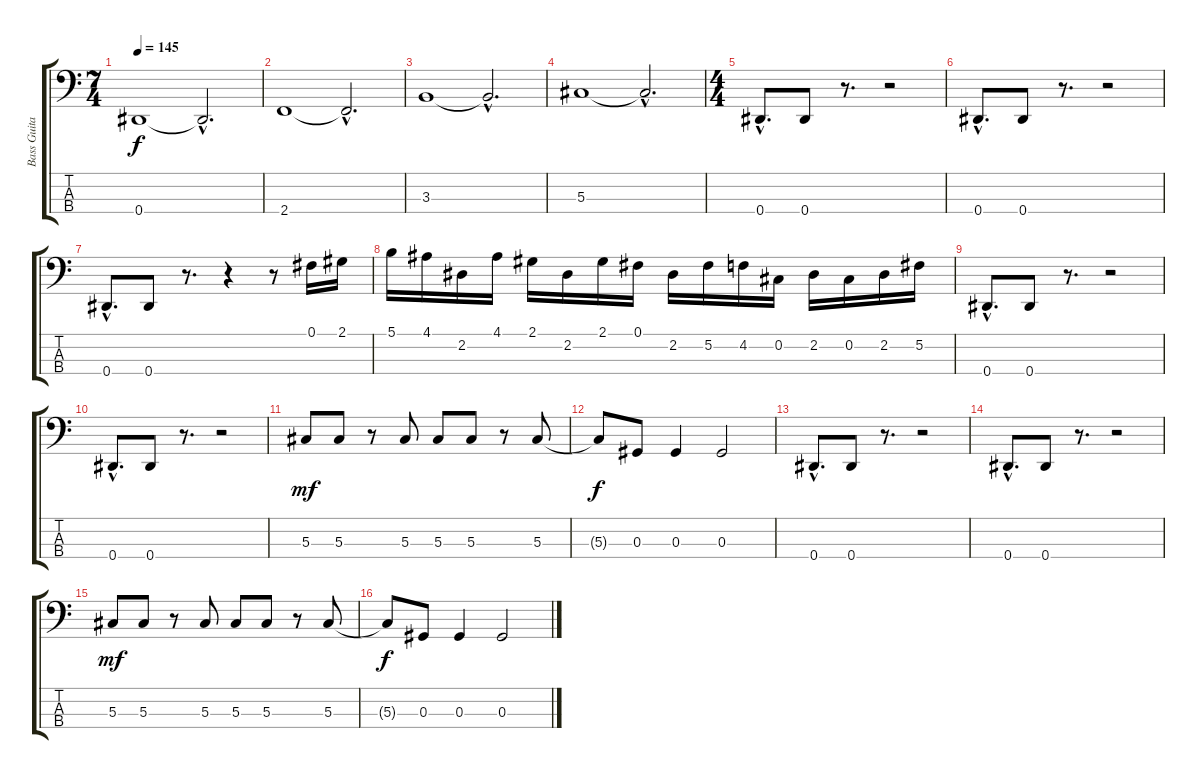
\track ("Bass Guitar" "Bass Guita") {instrument electricbassfinger}
\staff {score tabs}
\tuning (Gb2 Db2 Ab1 Eb1) {hide}
\ts (7 4)
\tempo 145
\clef f4
\ks c
0.4.1{dy f} 0.4{hac t}.2{d} |
2.4.1 2.4{hac t}.2{d} |
3.3.1 3.3{hac t}.2{d} |
5.3.1 5.3{hac t}.2{d} |
\ts (4 4)
0.4{hac}.8{d} 0.4.8 r.8{d} r.2 |
0.4{hac}.8{d} 0.4.8 r.8{d} r.2 |
0.4{hac}.8{d} 0.4.8 r.8{d} r.4 r.8 0.1.16 2.1.16 |
5.1.16 4.1.16 2.2.16 4.1.16 2.1.16 2.2.16 2.1.16 0.1.16 2.2.16 5.2.16 4.2.16 0.2.16 2.2.16 0.2.16 2.2.16 5.2.16 |
0.4{hac}.8{d} 0.4.8 r.8{d} r.2 |
0.4{hac}.8{d} 0.4.8 r.8{d} r.2 |
5.3.8{dy mf} 5.3.8 r.8 5.3.8 5.3.8 5.3.8 r.8 5.3.8 |
5.3{t}.8{dy f} 0.3.8 0.3.4 0.3.2 |
0.4{hac}.8{d} 0.4.8 r.8{d} r.2 |
0.4{hac}.8{d} 0.4.8 r.8{d} r.2 |
5.3.8{dy mf} 5.3.8 r.8 5.3.8 5.3.8 5.3.8 r.8 5.3.8 |
5.3{t}.8{dy f} 0.3.8 0.3.4 0.3.2
